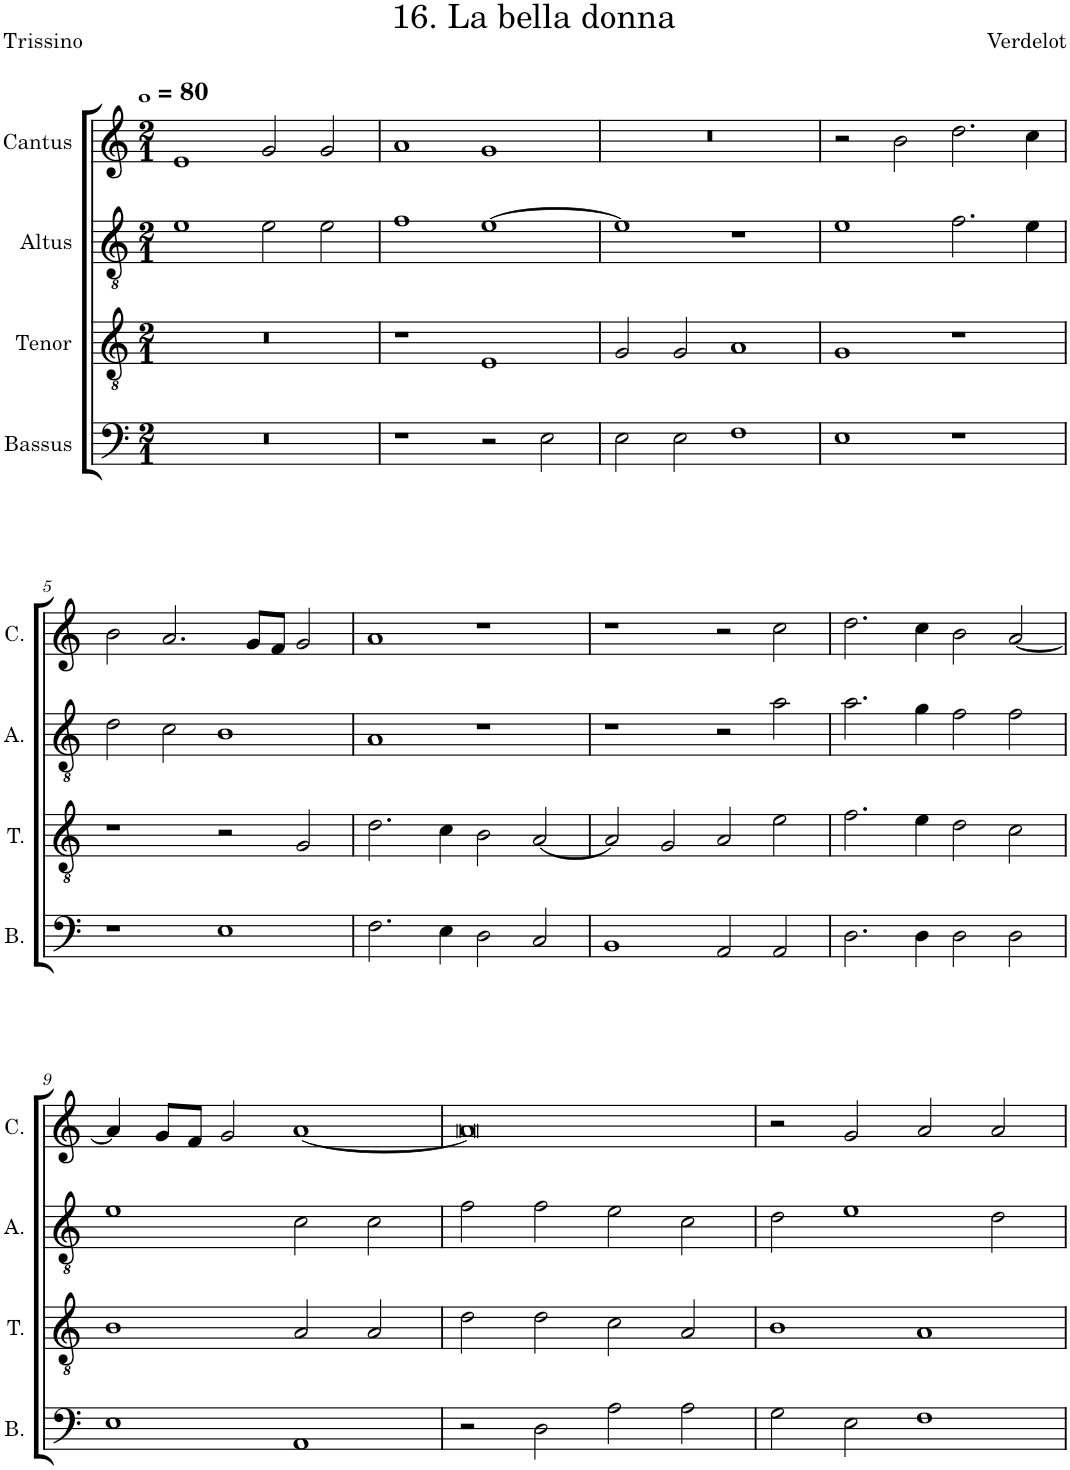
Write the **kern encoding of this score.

**kern	**kern	**kern	**kern
*part4	*part3	*part2	*part1
*staff4	*staff3	*staff2	*staff1
*I"Bassus	*I"Tenor	*I"Altus	*I"Cantus
*I'B.	*I'T.	*I'A.	*I'C.
*clefF4	*clefGv2	*clefGv2	*clefG2
*k[]	*k[]	*k[]	*k[]
*M2/1	*M2/1	*M2/1	*M2/1
*MM320	*MM320	*MM320	*MM320
=1	=1	=1	=1
0r	0r	1e	1e
.	.	2e\	2g/
.	.	2e\	2g/
=2	=2	=2	=2
1r	1r	1f	1a
2r	1E	[1e	1g
2E\	.	.	.
=3	=3	=3	=3
2E\	2G/	1e]	0r
2E\	2G/	.	.
1F	1A	1r	.
=4	=4	=4	=4
1E	1G	1e	2r
.	.	.	2b\
1r	1r	2.f\	2.dd\
.	.	4e\	4cc\
!!LO:LB:g=z
=5	=5	=5	=5
1r	1r	2d\	2b\
.	.	2c\	2.a/
1E	2r	1B	.
.	.	.	8g/L
.	.	.	8f/J
.	2G/	.	2g/
=6	=6	=6	=6
2.F\	2.d\	1A	1a
4E\	4c\	.	.
2D\	2B\	1r	1r
2C/	[2A/	.	.
=7	=7	=7	=7
1BB	2A/]	1r	1r
.	2G/	.	.
2AA/	2A/	2r	2r
2AA/	2e\	2a\	2cc\
=8	=8	=8	=8
2.D\	2.f\	2.a\	2.dd\
4D\	4e\	4g\	4cc\
2D\	2d\	2f\	2b\
2D\	2c\	2f\	[2a/
!!LO:LB:g=z
=9	=9	=9	=9
1E	1B	1e	4a/]
.	.	.	8g/L
.	.	.	8f/J
.	.	.	2g/
1AA	2A/	2c\	[1a
.	2A/	2c\	.
=10	=10	=10	=10
2r	2d\	2f\	0a]
2D\	2d\	2f\	.
2A\	2c\	2e\	.
2A\	2A/	2c\	.
=11	=11	=11	=11
2G\	1B	2d\	2r
2E\	.	1e	2g/
1F	1A	.	2a/
.	.	2d\	2a/
=	=	=	=
*-	*-	*-	*-
